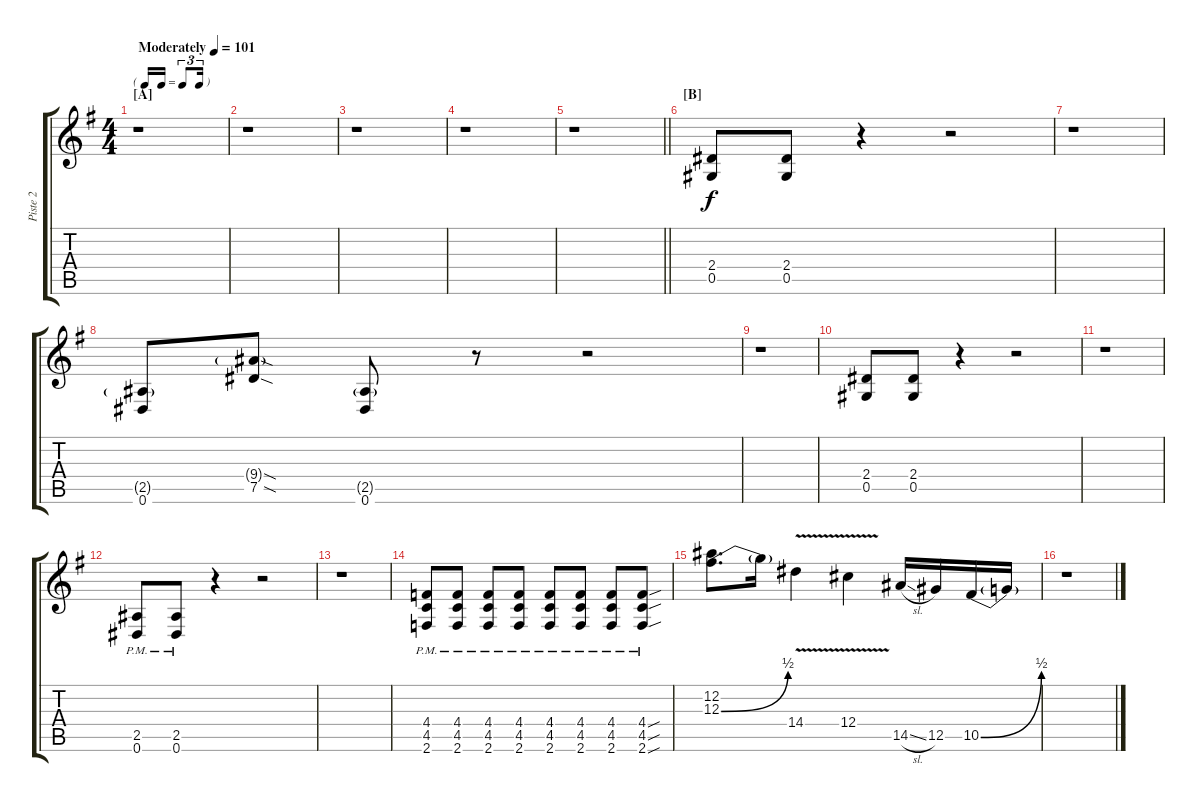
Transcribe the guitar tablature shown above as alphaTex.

\track ("Piste 2" "Piste 2") {instrument distortionguitar}
\staff {score tabs}
\tuning (Eb4 Bb3 Gb3 Db3 Ab2 Eb2) {hide}
\ts (4 4)
\tf triplet16th
\section ("" "[A]")
\tempo (101 "Moderately")
\clef g2
\ks g
r.1{dy f instrument distortionguitar} |
r.1 |
r.1 |
r.1 |
\barLineRight lightlight
r.1 |
\section ("" "[B]")
(2.4 0.5).8 (2.4 0.5).8 r.4 r.2 |
r.1 |
(2.5{g} 0.6).8 (9.4{sod g} 7.5{sod}).8 (2.5{g} 0.6).8 r.8 r.2 |
r.1 |
(2.4 0.5).8 (2.4 0.5).8 r.4 r.2 |
r.1 |
(2.5{pm} 0.6{pm}).8 (2.5{pm} 0.6{pm}).8 r.4 r.2 |
r.1 |
(4.4{pm} 4.5{pm} 2.6{pm}).8 (4.4{pm} 4.5{pm} 2.6{pm}).8 (4.4{pm} 4.5{pm} 2.6{pm}).8 (4.4{pm} 4.5{pm} 2.6{pm}).8 (4.4{pm} 4.5{pm} 2.6{pm}).8 (4.4{pm} 4.5{pm} 2.6{pm}).8 (4.4{pm} 4.5{pm} 2.6{pm}).8 (4.4{sou pm} 4.5{sou pm} 2.6{sou pm}).8 |
(12.2 12.3{be (bend 0 0 60 2)}).8{d} 12.3{t}.16 14.4{v}.4 12.4{v}.4 14.5{sl}.16 12.5.16 10.5{be (bend 0 0 60 2)}.16 10.5{t}.16 |
r.1
